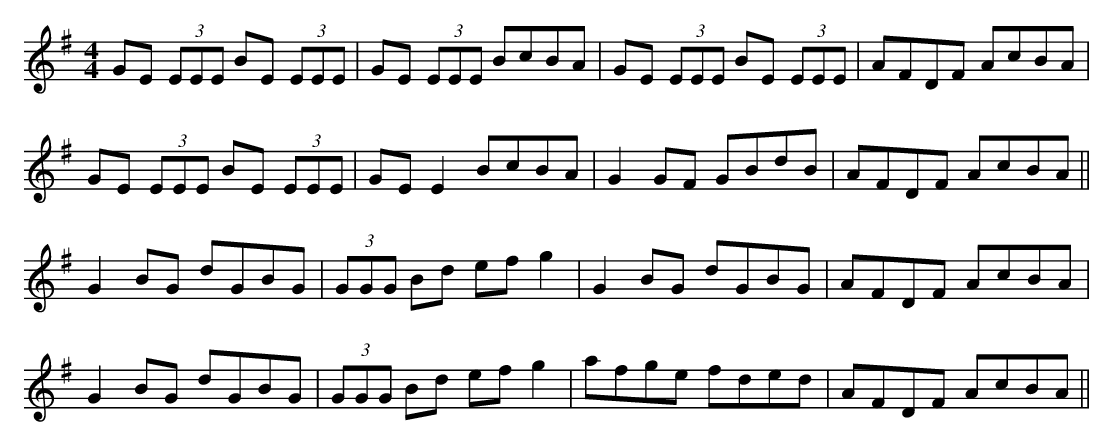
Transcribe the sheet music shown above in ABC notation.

X:1
M:4/4
K:Emin
GE (3EEE BE (3EEE|GE (3EEE BcBA|GE (3EEE BE (3EEE|AFDF AcBA|
GE (3EEE BE (3EEE|GEE2 BcBA|G2GF GBdB|AFDF AcBA||
G2BG dGBG|(3GGG Bd ef g2|G2BG dGBG|AFDF AcBA|
G2 BG dGBG|(3GGG Bd efg2|afge fded|AFDF AcBA||
